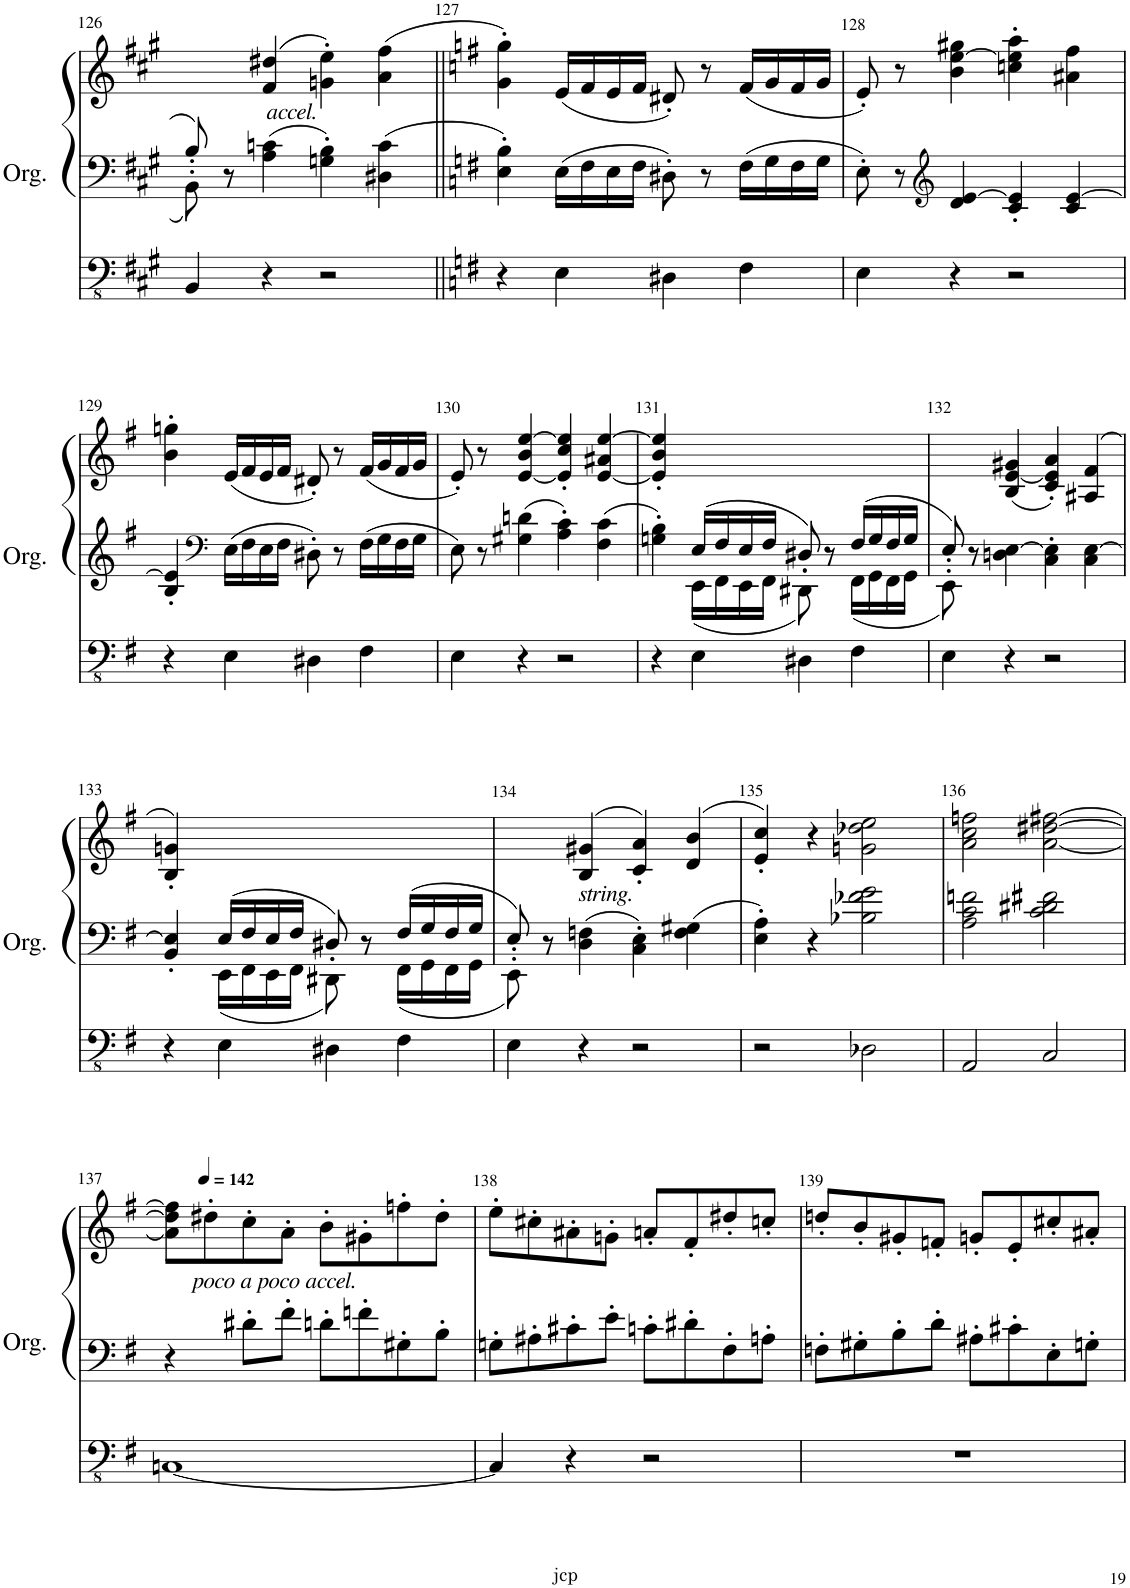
**kern	**kern	**kern
*part1	*part1	*part1
*staff3	*staff2	*staff1
*I"Orgue à tuyaux	*	*
*I'Org.	*	*
!!LO:PB:g=z
*clefFv4	*clefF4	*clefG2
*k[f#c#g#]	*k[f#c#g#]	*k[f#c#g#]
*M4/4	*M4/4	*M4/4
*met(c)	*met(c)	*met(c)
=126	=126	=126
*	*^	*
4BBB/	8B'/	8BB'\	8ryy
.	2..ryy	8r	8r
!	!	!	!LO:TX:b:i:t=accel.
4r	.	4A\ 4cn\	(4f#/ 4dd#X/
2r	.	4Gn\' 4B\'	4gn\' 4ee\')
.	.	4D#X\ 4c\	(4a\ 4ff#\
*	*v	*v	*
=127||	=127||	=127||
*k[f#]	*k[f#]	*k[f#]
4r	4E\' 4B\'	4g\' 4gg\')
4EE\	16E\LL	(16e/LL
.	16F#\	16f#/
.	16E\	16e/
.	16F#\JJ	16f#/JJ
4DD#X\	8D#X'\	8d#X'/)
.	8r	8r
4FF#\	16F#\LL	(16f#/LL
.	16G\	16g/
.	16F#\	16f#/
.	16G\JJ	16g/JJ
=128	=128	=128
4EE\	8E'\	8e'/)
.	8r	8r
*	*clefG2	*
4r	4d/ [4e/	4b\ [4ee\ 4gg#X\
2r	4c/' 4e/]'	4ccn\' 4ee\]' 4aa\'
.	4c/ [4e/	4a#X\ 4ff#\
!!LO:LB:g=z
=129	=129	=129
4r	4B/' 4e/]'	4b\' 4ggn\'
*	*clefF4	*
4EE\	16E\LL	(16e/LL
.	16F#\	16f#/
.	16E\	16e/
.	16F#\JJ	16f#/JJ
4DD#X\	8D#X'\	8d#X'/)
.	8r	8r
4FF#\	16F#\LL	(16f#/LL
.	16G\	16g/
.	16F#\	16f#/
.	16G\JJ	16g/JJ
=130	=130	=130
4EE\	8E\	8e'/)
.	8r	8r
4r	4G#X\ 4dn\	[4e/ 4b/ [4ee/
2r	4A\' 4c\'	4e/]' 4cc/' 4ee/]'
.	4F#\ 4c\	[4e/ 4a#X/ [4ee/
=131	=131	=131
*	*^	*
4r	4ryy	4Gn\' 4B\'	4e/]' 4b/' 4ee/]'
4EE\	16E/LL	16EE\LL	4.ryy
.	16F#/	16FF#\	.
.	16E/	16EE\	.
.	16F#/JJ	16FF#\JJ	.
4DD#X\	8D#X'/	8DD#X'\	.
.	8ryy	8r	8r
4FF#\	16F#/LL	16FF#\LL	4ryy
.	16G/	16GG\	.
.	16F#/	16FF#\	.
.	16G/JJ	16GG\JJ	.
=132	=132	=132	=132
4EE\	8E'/	8EE'\	8ryy
.	2..ryy	8r	8r
4r	.	4Dn\ [4E\	(4B/ [4e/ 4g#X/
2r	.	4C\' 4E\]'	4c/' 4e/]' 4a/')
.	.	4C\ [4E\	(>4A#X/ 4f#/
!!LO:LB:g=z
=133	=133	=133	=133
4r	4ryy	4BB/' 4E/]'	4B/' 4gn/')
4EE\	16E/LL	16EE\LL	4.ryy
.	16F#/	16FF#\	.
.	16E/	16EE\	.
.	16F#/JJ	16FF#\JJ	.
4DD#X\	8D#X'/	8DD#X'\	.
.	8ryy	8r	8r
4FF#\	16F#/LL	16FF#\LL	4ryy
.	16G/	16GG\	.
.	16F#/	16FF#\	.
.	16G/JJ	16GG\JJ	.
=134	=134	=134	=134
4EE\	8E'/	8EE'\	8ryy
.	2..ryy	8r	8r
!	!	!	!LO:TX:b:i:t=string.
4r	.	4D\ 4Fn\	(>4B/ 4g#X/
2r	.	4C\' 4E\'	4c/' 4a/')
.	.	4F\ 4G#X\	(>4d/ 4b/
*	*v	*v	*
=135	=135	=135
2r	4E\' 4A\'	4e/' 4cc/')
.	4r	4r
2DD-X\	2B-X\ 2f-X\ 2g\	2gn\ 2dd-X\ 2ee\
=136	=136	=136
2AAA/	2A\ 2c\ 2fn\	2a\ 2cc\ 2ffn\
2CC/	2c\ 2d#X\ 2f#X\	[2a\ [2dd#X\ [2ff#X\
!!LO:LB:g=z
=137	=137	=137
[1CCn	4r	8a\] 8dd#\] 8ff#\]L
*	*	*MM142
!	!	!LO:TX:b:i:t=poco a poco accel.
.	.	8dd#X'\
.	8d#X'\L	8cc'\
.	8f#'\J	8a'\J
.	8dn'\L	8b'\L
.	8fn'\	8g#X'\
.	8G#X'\	8ffn'\
.	8B'\J	8dd#'\J
=138	=138	=138
4CC/]	8Gn'\L	8ee'\L
.	8A#X'\	8cc#X'\
4r	8c#X'\	8a#X'\
.	8e'\J	8gn'\J
2r	8cn'\L	8an'/L
.	8d#X'\	8f#'/
.	8F#'\	8dd#X'/
.	8An'\J	8ccn'/J
=139	=139	=139
1r	8Fn'\L	8ddn'/L
.	8G#X'\	8b'/
.	8B'\	8g#X'/
.	8d'\J	8fn'/J
.	8A#X'\L	8gn'/L
.	8c#X'\	8e'/
.	8E'\	8cc#X'/
.	8Gn'\J	8a#X'/J
=	=	=
*-	*-	*-
